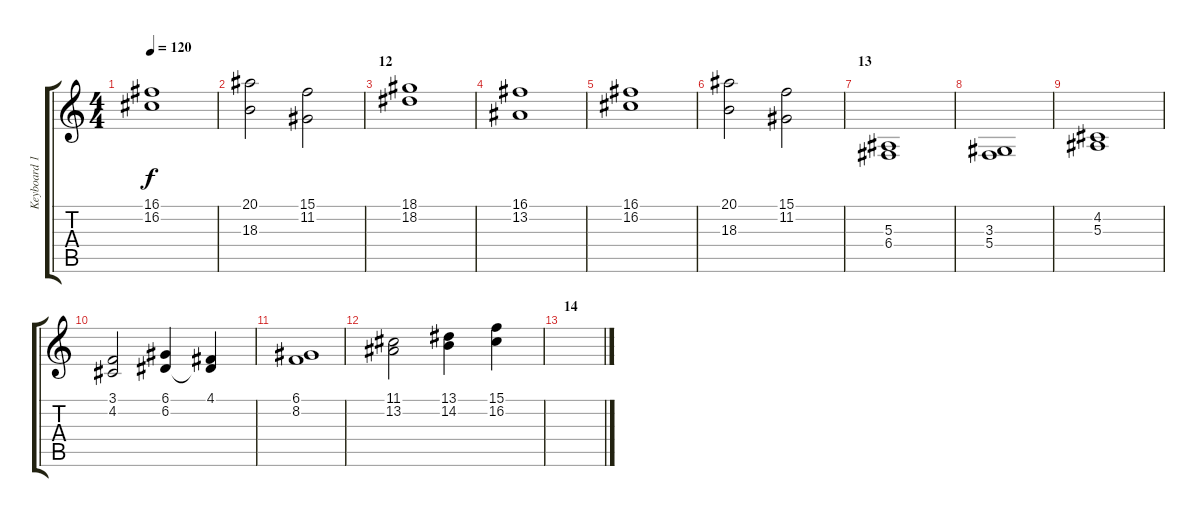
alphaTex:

\track ("Keyboard 1" "Keyboard 1") {instrument tremolostrings}
\staff {score tabs}
\tuning (D4 A3 F3 C3 G2 C2) {hide}
\ts (4 4)
\tempo 120
\clef g2
\ks c
(16.1 16.2).1{dy f} |
(20.1 18.3).2 (15.1 11.2).2 |
\section ("" "12")
(18.1 18.2).1 |
(16.1 13.2).1 |
(16.1 16.2).1 |
(20.1 18.3).2 (15.1 11.2).2 |
\section ("" "13")
(5.3 6.4).1 |
(3.3 5.4).1 |
(4.2 5.3).1{volume 10} |
(3.1 4.2).2 (6.1 6.2).4 (4.1 6.2{t}).4 |
(6.1 8.2).1 |
(11.1 13.2).2 (13.1 14.2).4 (15.1 16.2).4 |
\section ("" "14")
